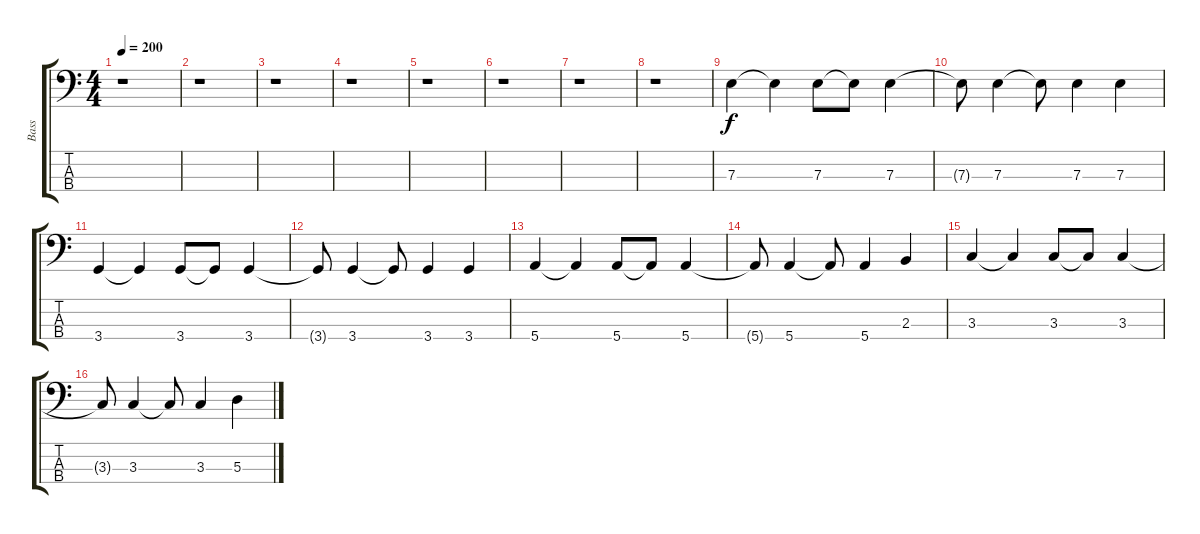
\track ("Bass" "Bass") {instrument electricbassfinger}
\staff {score tabs}
\tuning (G2 D2 A1 E1) {hide}
\ts (4 4)
\tempo 200
\clef f4
\ks c
r.1{dy f instrument electricbassfinger} |
r.1 |
r.1 |
r.1 |
r.1 |
r.1 |
r.1 |
r.1 |
7.3.4 7.3{t}.4 7.3.8 7.3{t}.8 7.3.4 |
7.3{t}.8 7.3.4 7.3{t}.8 7.3.4 7.3.4 |
3.4.4 3.4{t}.4 3.4.8 3.4{t}.8 3.4.4 |
3.4{t}.8 3.4.4 3.4{t}.8 3.4.4 3.4.4 |
5.4.4 5.4{t}.4 5.4.8 5.4{t}.8 5.4.4 |
5.4{t}.8 5.4.4 5.4{t}.8 5.4.4 2.3.4 |
3.3.4 3.3{t}.4 3.3.8 3.3{t}.8 3.3.4 |
3.3{t}.8 3.3.4 3.3{t}.8 3.3.4 5.3.4
